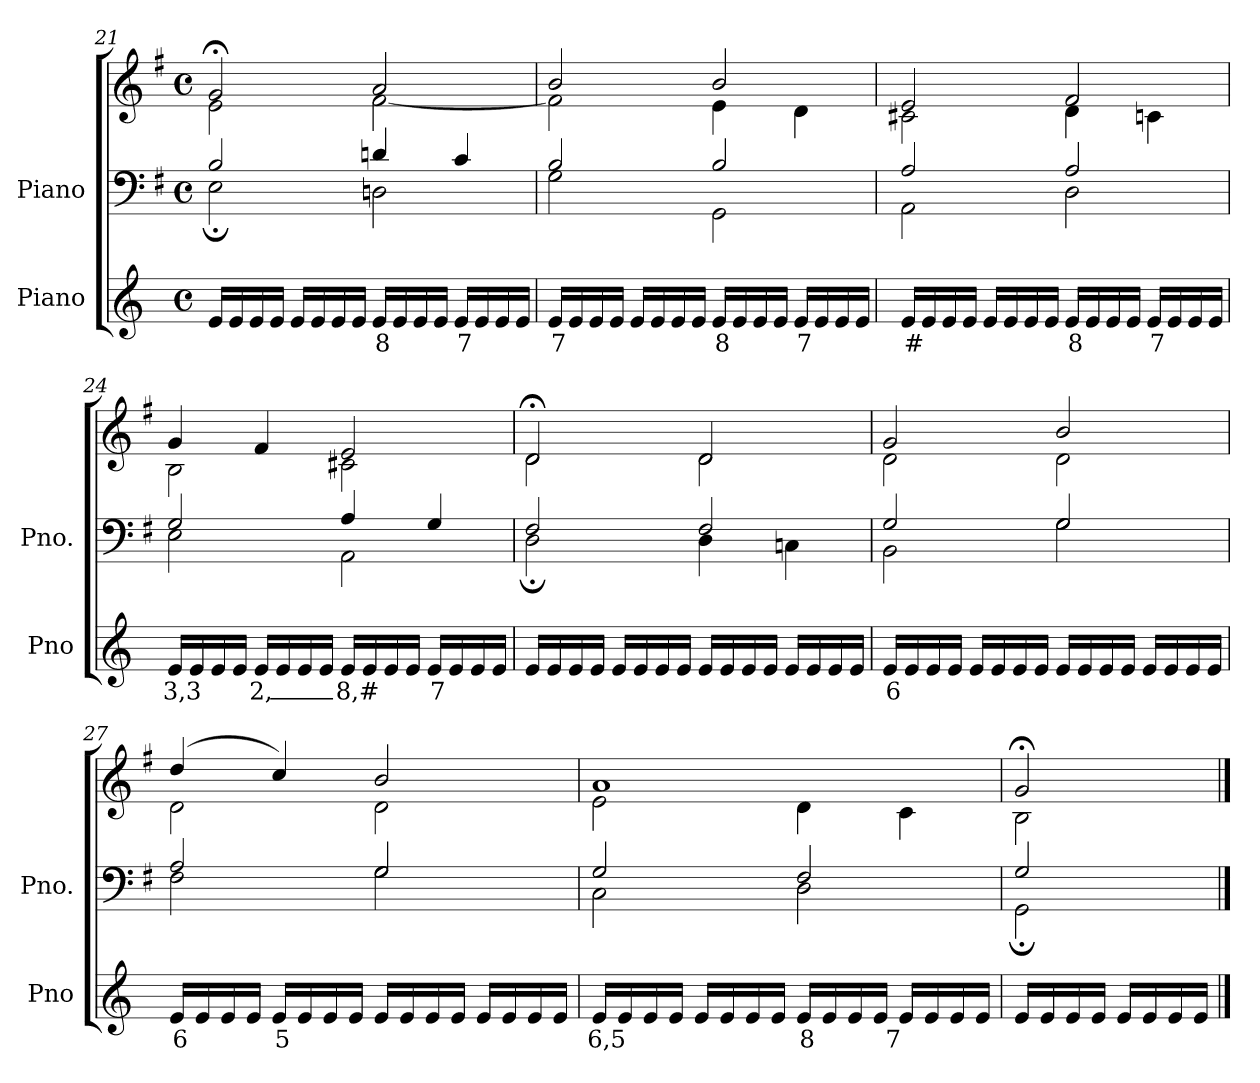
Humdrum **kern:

**kern	**text	**kern	**kern
*part2	*part2	*part1	*part1
*staff3	*staff3	*staff2	*staff1
*I"Piano	*	*I"Piano	*
*I'Pno	*	*I'Pno.	*
*clefG2	*	*clefF4	*clefG2
*k[]	*	*k[f#]	*k[f#]
*M4/4	*	*M4/4	*M4/4
*met(c)	*	*met(c)	*met(c)
=21	=21	=21	=21
*	*	*^	*^
16e/LL	.	2B/	2E;\	2g;</	2e\
16e/	.	.	.	.	.
16e/	.	.	.	.	.
16e/JJ	.	.	.	.	.
16e/LL	.	.	.	.	.
16e/	.	.	.	.	.
16e/	.	.	.	.	.
16e/JJ	.	.	.	.	.
!	!LO:LY:b	!	!	!	!
16e/LL	8	4dn/	2Dn\	2a/	[2f#\
16e/	.	.	.	.	.
16e/	.	.	.	.	.
16e/JJ	.	.	.	.	.
!	!LO:LY:b	!	!	!	!
16e/LL	7	4c/	.	.	.
16e/	.	.	.	.	.
16e/	.	.	.	.	.
16e/JJ	.	.	.	.	.
=22	=22	=22	=22	=22	=22
!	!LO:LY:b	!	!	!	!
16e/LL	7	2B/	2G\	2b/	2f#\]
16e/	.	.	.	.	.
16e/	.	.	.	.	.
16e/JJ	.	.	.	.	.
16e/LL	.	.	.	.	.
16e/	.	.	.	.	.
16e/	.	.	.	.	.
16e/JJ	.	.	.	.	.
!	!LO:LY:b	!	!	!	!
16e/LL	8	2B/	2GG\	2b/	4e\
16e/	.	.	.	.	.
16e/	.	.	.	.	.
16e/JJ	.	.	.	.	.
!	!LO:LY:b	!	!	!	!
16e/LL	7	.	.	.	4d\
16e/	.	.	.	.	.
16e/	.	.	.	.	.
16e/JJ	.	.	.	.	.
=23	=23	=23	=23	=23	=23
!	!LO:LY:b	!	!	!	!
16e/LL	#	2A/	2AA\	2e/	2c#X\
16e/	.	.	.	.	.
16e/	.	.	.	.	.
16e/JJ	.	.	.	.	.
16e/LL	.	.	.	.	.
16e/	.	.	.	.	.
16e/	.	.	.	.	.
16e/JJ	.	.	.	.	.
!	!LO:LY:b	!	!	!	!
16e/LL	8	2A/	2D\	2f#/	4d\
16e/	.	.	.	.	.
16e/	.	.	.	.	.
16e/JJ	.	.	.	.	.
!	!LO:LY:b	!	!	!	!
16e/LL	7	.	.	.	4cn\
16e/	.	.	.	.	.
16e/	.	.	.	.	.
16e/JJ	.	.	.	.	.
=24	=24	=24	=24	=24	=24
!	!LO:LY:b	!	!	!	!
16e/LL	3,3	2G/	2E\	4g/	2B\
16e/	.	.	.	.	.
16e/	.	.	.	.	.
16e/JJ	.	.	.	.	.
!	!LO:LY:b	!	!	!	!
16e/LL	2,_	.	.	4f#/	.
16e/	.	.	.	.	.
16e/	.	.	.	.	.
16e/JJ	.	.	.	.	.
!	!LO:LY:b	!	!	!	!
16e/LL	8,#	4A/	2AA\	2e/	2c#X\
16e/	.	.	.	.	.
16e/	.	.	.	.	.
16e/JJ	.	.	.	.	.
!	!LO:LY:b	!	!	!	!
16e/LL	7	4G/	.	.	.
16e/	.	.	.	.	.
16e/	.	.	.	.	.
16e/JJ	.	.	.	.	.
=25	=25	=25	=25	=25	=25
16e/LL	.	2F#/	2D;\	2d;</	2d\
16e/	.	.	.	.	.
16e/	.	.	.	.	.
16e/JJ	.	.	.	.	.
16e/LL	.	.	.	.	.
16e/	.	.	.	.	.
16e/	.	.	.	.	.
16e/JJ	.	.	.	.	.
16e/LL	.	2F#/	4D\	2d/	2d\
16e/	.	.	.	.	.
16e/	.	.	.	.	.
16e/JJ	.	.	.	.	.
!	!LO:LY:b	!	!	!	!
16e/LL	_	.	4Cn\	.	.
16e/	.	.	.	.	.
16e/	.	.	.	.	.
16e/JJ	.	.	.	.	.
=26	=26	=26	=26	=26	=26
!	!LO:LY:b	!	!	!	!
16e/LL	6	2G/	2BB\	2g/	2d\
16e/	.	.	.	.	.
16e/	.	.	.	.	.
16e/JJ	.	.	.	.	.
16e/LL	.	.	.	.	.
16e/	.	.	.	.	.
16e/	.	.	.	.	.
16e/JJ	.	.	.	.	.
16e/LL	.	2G/	2G\	2b/	2d\
16e/	.	.	.	.	.
16e/	.	.	.	.	.
16e/JJ	.	.	.	.	.
16e/LL	.	.	.	.	.
16e/	.	.	.	.	.
16e/	.	.	.	.	.
16e/JJ	.	.	.	.	.
=27	=27	=27	=27	=27	=27
!	!LO:LY:b	!	!	!	!
16e/LL	6	2A/	2F#\	(>4dd/	2d\
16e/	.	.	.	.	.
16e/	.	.	.	.	.
16e/JJ	.	.	.	.	.
!	!LO:LY:b	!	!	!	!
16e/LL	5	.	.	4cc/)	.
16e/	.	.	.	.	.
16e/	.	.	.	.	.
16e/JJ	.	.	.	.	.
16e/LL	.	2G/	2G\	2b/	2d\
16e/	.	.	.	.	.
16e/	.	.	.	.	.
16e/JJ	.	.	.	.	.
16e/LL	.	.	.	.	.
16e/	.	.	.	.	.
16e/	.	.	.	.	.
16e/JJ	.	.	.	.	.
=28	=28	=28	=28	=28	=28
!	!LO:LY:b	!	!	!	!
16e/LL	6,5	2G/	2C\	1a	2e\
16e/	.	.	.	.	.
16e/	.	.	.	.	.
16e/JJ	.	.	.	.	.
16e/LL	.	.	.	.	.
16e/	.	.	.	.	.
16e/	.	.	.	.	.
16e/JJ	.	.	.	.	.
!	!LO:LY:b	!	!	!	!
16e/LL	8	2F#/	2D\	.	4d\
16e/	.	.	.	.	.
16e/	.	.	.	.	.
16e/JJ	.	.	.	.	.
!	!LO:LY:b	!	!	!	!
16e/LL	7	.	.	.	4c\
16e/	.	.	.	.	.
16e/	.	.	.	.	.
16e/JJ	.	.	.	.	.
=29	=29	=29	=29	=29	=29
16e/LL	.	2G/	2GG;\	2g;</	2B\
16e/	.	.	.	.	.
16e/	.	.	.	.	.
16e/JJ	.	.	.	.	.
16e/LL	.	.	.	.	.
16e/	.	.	.	.	.
16e/	.	.	.	.	.
16e/JJ	.	.	.	.	.
*	*	*v	*v	*	*
*	*	*	*v	*v
==	==	==	==
*-	*-	*-	*-
